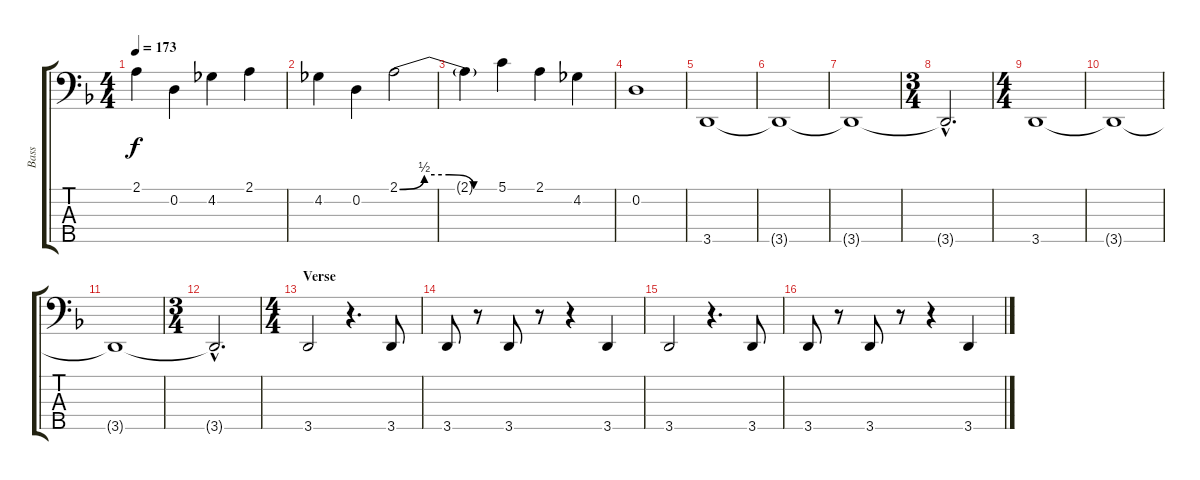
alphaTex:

\track ("Bass" "Bass") {instrument electricbasspick}
\staff {score tabs}
\tuning (G2 D2 A1 E1 B0) {hide}
\ts (4 4)
\tempo 173
\clef f4
\ks dminor
2.1{t}.4{dy f} 0.2.4 4.2.4 2.1.4 |
4.2.4 0.2.4 2.1{be (custom 0 0 15 2 30 2 45 0 60 0)}.2 |
2.1{t}.4 5.1.4 2.1.4 4.2.4 |
0.2.1 |
3.5.1{instrument electricbasspick} |
3.5{t}.1 |
3.5{t}.1 |
\ts (3 4)
3.5{hac t}.2{d} |
\ts (4 4)
3.5.1 |
3.5{t}.1 |
3.5{t}.1 |
\ts (3 4)
3.5{hac t}.2{d} |
\ts (4 4)
\section ("" "Verse")
3.5.2 r.4{d} 3.5.8 |
3.5.8 r.8 3.5.8 r.8 r.4 3.5.4 |
3.5.2 r.4{d} 3.5.8 |
3.5.8 r.8 3.5.8 r.8 r.4 3.5.4
